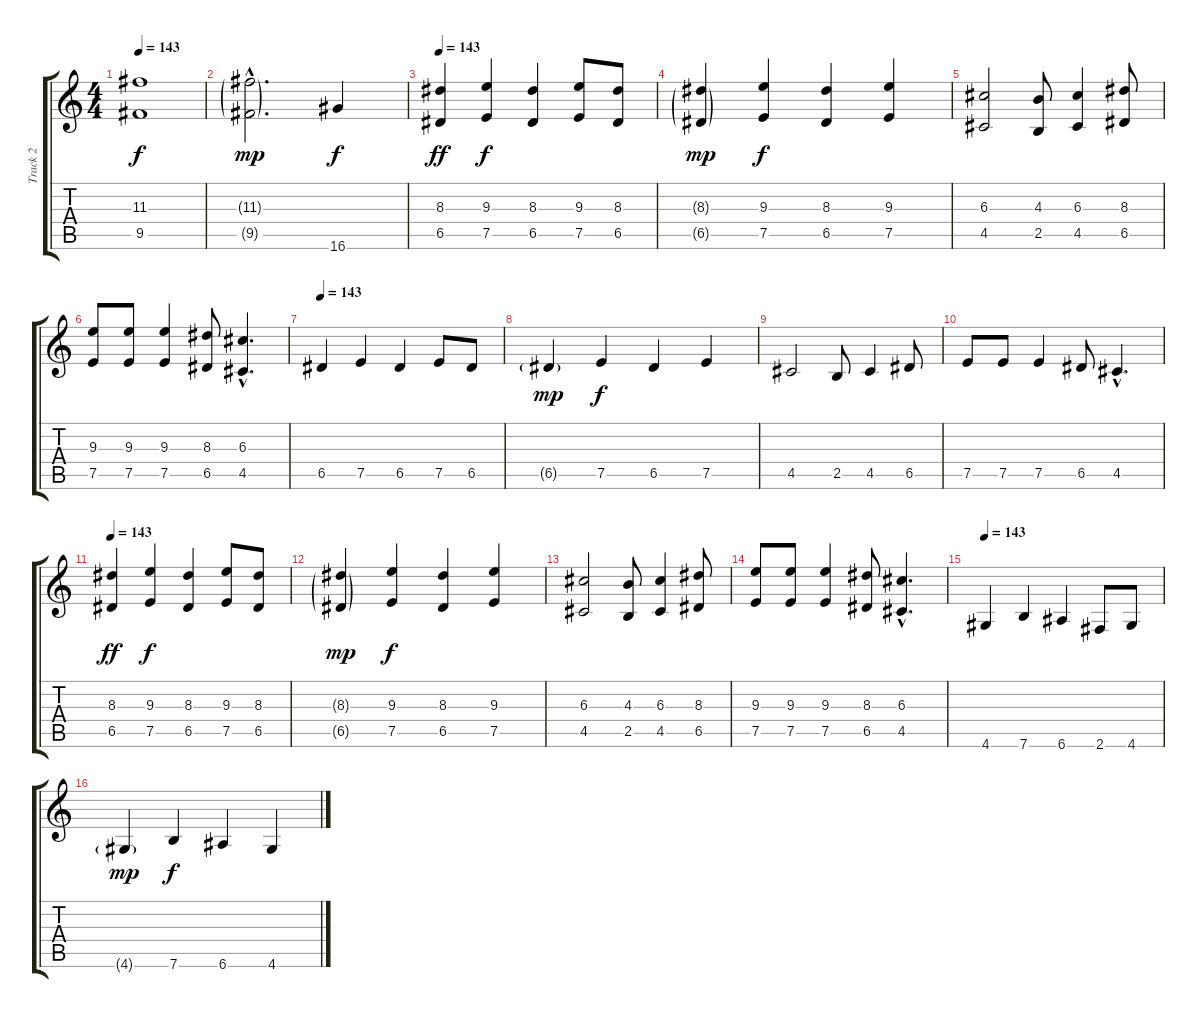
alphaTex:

\track ("Track 2" "Track 2") {instrument overdrivenguitar}
\staff {score tabs}
\tuning (E4 B3 G3 D3 A2 E2) {hide}
\ts (4 4)
\tempo 143
\clef g2
\ks c
(11.3 9.5).1{dy f} |
(11.3{g hac} 9.5{g hac}).2{d dy mp} 16.6.4{dy f} |
\tempo 143
(8.3 6.5).4{dy ff} (9.3 7.5).4{dy f} (8.3 6.5).4 (9.3 7.5).8 (8.3 6.5).8 |
(8.3{g} 6.5{g}).4{dy mp} (9.3 7.5).4{dy f} (8.3 6.5).4 (9.3 7.5).4 |
(6.3 4.5).2 (4.3 2.5).8 (6.3 4.5).4 (8.3 6.5).8 |
(9.3 7.5).8 (9.3 7.5).8 (9.3 7.5).4 (8.3 6.5).8 (6.3{hac} 4.5{hac}).4{d} |
\tempo 143
6.5.4 7.5.4 6.5.4 7.5.8 6.5.8 |
6.5{g}.4{dy mp} 7.5.4{dy f} 6.5.4 7.5.4 |
4.5.2 2.5.8 4.5.4 6.5.8 |
7.5.8 7.5.8 7.5.4 6.5.8 4.5{hac}.4{d} |
\tempo 143
(8.3 6.5).4{dy ff} (9.3 7.5).4{dy f} (8.3 6.5).4 (9.3 7.5).8 (8.3 6.5).8 |
(8.3{g} 6.5{g}).4{dy mp} (9.3 7.5).4{dy f} (8.3 6.5).4 (9.3 7.5).4 |
(6.3 4.5).2 (4.3 2.5).8 (6.3 4.5).4 (8.3 6.5).8 |
(9.3 7.5).8 (9.3 7.5).8 (9.3 7.5).4 (8.3 6.5).8 (6.3{hac} 4.5{hac}).4{d} |
\tempo 143
4.6.4 7.6.4 6.6.4 2.6.8 4.6.8 |
4.6{g}.4{dy mp} 7.6.4{dy f} 6.6.4 4.6.4
